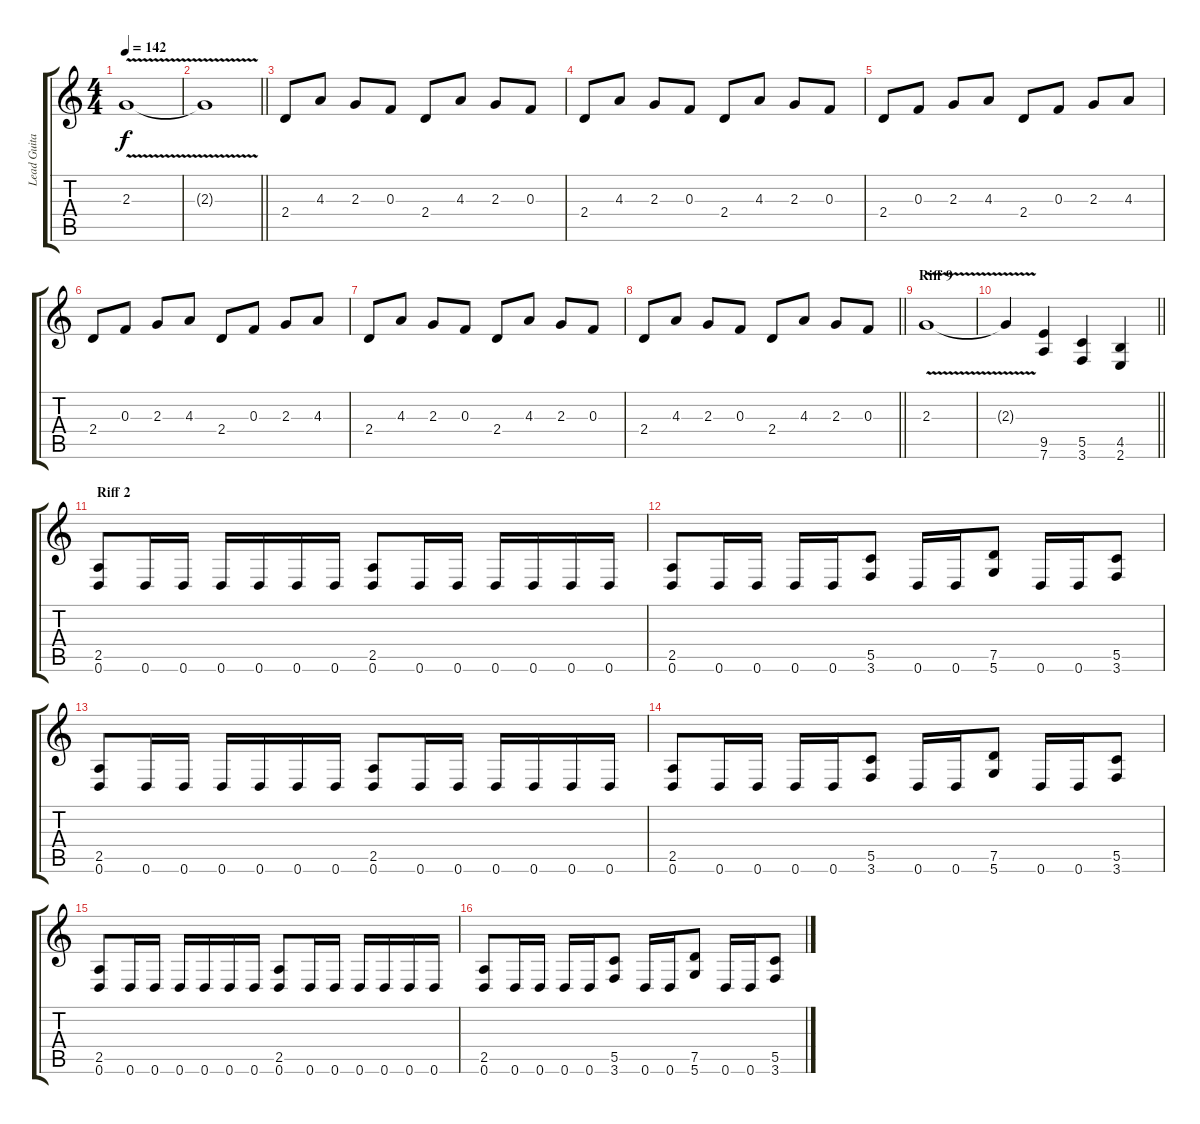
\track ("Lead Guitar" "Lead Guita") {instrument distortionguitar}
\staff {score tabs}
\tuning (D4 A3 F3 C3 G2 D2) {hide}
\ts (4 4)
\tempo 142
\clef g2
\ks c
2.3{v}.1{dy f} |
\barLineRight lightlight
2.3{t}.1 |
2.4.8 4.3.8 2.3.8 0.3.8 2.4.8 4.3.8 2.3.8 0.3.8 |
2.4.8 4.3.8 2.3.8 0.3.8 2.4.8 4.3.8 2.3.8 0.3.8 |
2.4.8 0.3.8 2.3.8 4.3.8 2.4.8 0.3.8 2.3.8 4.3.8 |
2.4.8 0.3.8 2.3.8 4.3.8 2.4.8 0.3.8 2.3.8 4.3.8 |
2.4.8 4.3.8 2.3.8 0.3.8 2.4.8 4.3.8 2.3.8 0.3.8 |
\barLineRight lightlight
2.4.8 4.3.8 2.3.8 0.3.8 2.4.8 4.3.8 2.3.8 0.3.8 |
\section ("" "Riff 9")
2.3{v}.1 |
\barLineRight lightlight
2.3{t}.4 (9.5 7.6).4 (5.5 3.6).4 (4.5 2.6).4 |
\section ("" " Riff 2")
(2.5 0.6).8 0.6.16 0.6.16 0.6.16 0.6.16 0.6.16 0.6.16 (2.5 0.6).8 0.6.16 0.6.16 0.6.16 0.6.16 0.6.16 0.6.16 |
(2.5 0.6).8 0.6.16 0.6.16 0.6.16 0.6.16 (5.5 3.6).8 0.6.16 0.6.16 (7.5 5.6).8 0.6.16 0.6.16 (5.5 3.6).8 |
(2.5 0.6).8 0.6.16 0.6.16 0.6.16 0.6.16 0.6.16 0.6.16 (2.5 0.6).8 0.6.16 0.6.16 0.6.16 0.6.16 0.6.16 0.6.16 |
(2.5 0.6).8 0.6.16 0.6.16 0.6.16 0.6.16 (5.5 3.6).8 0.6.16 0.6.16 (7.5 5.6).8 0.6.16 0.6.16 (5.5 3.6).8 |
(2.5 0.6).8 0.6.16 0.6.16 0.6.16 0.6.16 0.6.16 0.6.16 (2.5 0.6).8 0.6.16 0.6.16 0.6.16 0.6.16 0.6.16 0.6.16 |
(2.5 0.6).8 0.6.16 0.6.16 0.6.16 0.6.16 (5.5 3.6).8 0.6.16 0.6.16 (7.5 5.6).8 0.6.16 0.6.16 (5.5 3.6).8
